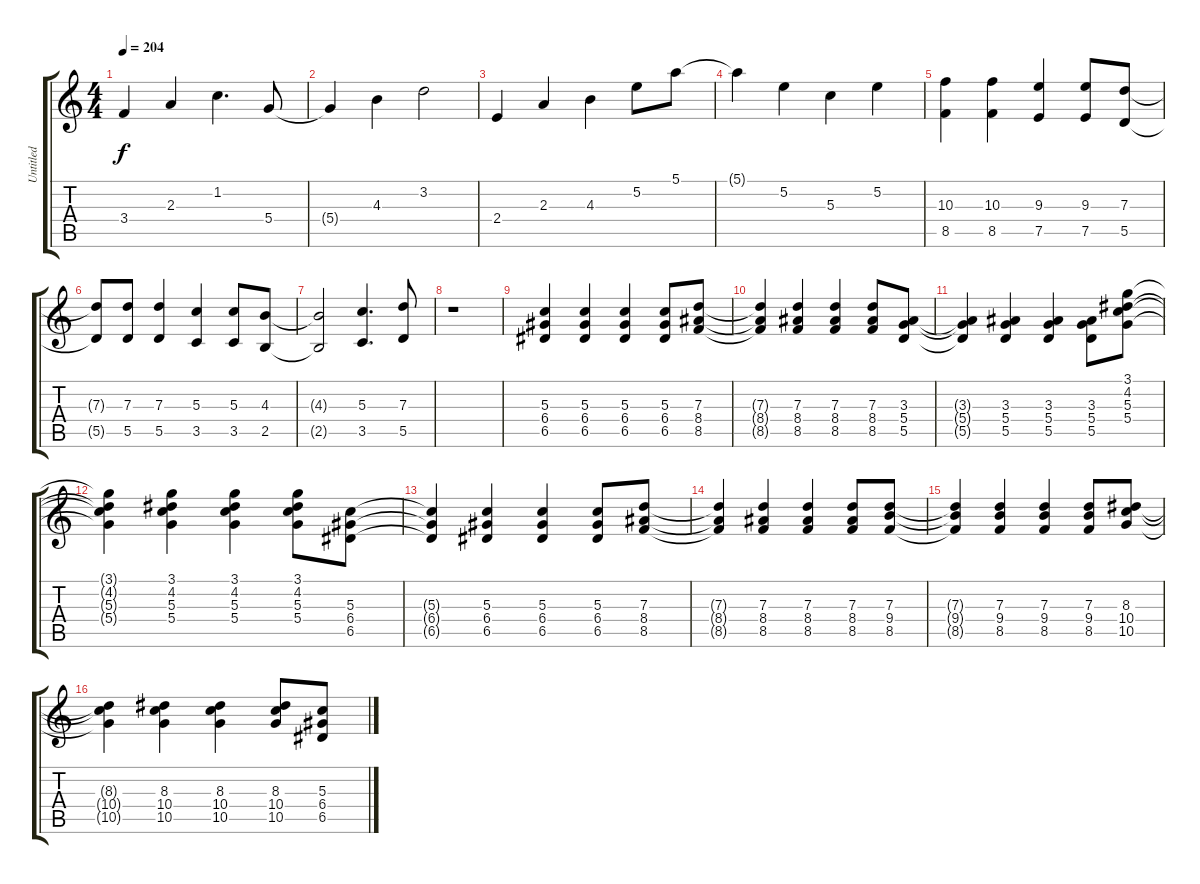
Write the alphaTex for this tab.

\track ("Untitled" "Untitled") {instrument overdrivenguitar}
\staff {score tabs}
\tuning (E4 B3 G3 D3 A2 E2) {hide}
\ts (4 4)
\tempo 204
\clef g2
\ks c
3.4.4{dy f} 2.3.4 1.2.4{d} 5.4.8 |
5.4{t}.4 4.3.4 3.2.2 |
2.4.4 2.3.4 4.3.4 5.2.8 5.1.8 |
5.1{t}.4 5.2.4 5.3.4 5.2.4 |
(10.3 8.5).4 (10.3 8.5).4 (9.3 7.5).4 (9.3 7.5).8 (7.3 5.5).8 |
(7.3{t} 5.5{t}).8 (7.3 5.5).8 (7.3 5.5).4 (5.3 3.5).4 (5.3 3.5).8 (4.3 2.5).8 |
(4.3{t} 2.5{t}).2 (5.3 3.5).4{d} (7.3 5.5).8 |
r.1 |
(5.3 6.4 6.5).4 (5.3 6.4 6.5).4 (5.3 6.4 6.5).4 (5.3 6.4 6.5).8 (7.3 8.4 8.5).8 |
(7.3{t} 8.4{t} 8.5{t}).4 (7.3 8.4 8.5).4 (7.3 8.4 8.5).4 (7.3 8.4 8.5).8 (3.3 5.4 5.5).8 |
(3.3{t} 5.4{t} 5.5{t}).4 (3.3 5.4 5.5).4 (3.3 5.4 5.5).4 (3.3 5.4 5.5).8 (3.1 4.2 5.3 5.4).8 |
(3.1{t} 4.2{t} 5.3{t} 5.4{t}).4 (3.1 4.2 5.3 5.4).4 (3.1 4.2 5.3 5.4).4 (3.1 4.2 5.3 5.4).8 (5.3 6.4 6.5).8 |
(5.3{t} 6.4{t} 6.5{t}).4 (5.3 6.4 6.5).4 (5.3 6.4 6.5).4 (5.3 6.4 6.5).8 (7.3 8.4 8.5).8 |
(7.3{t} 8.4{t} 8.5{t}).4 (7.3 8.4 8.5).4 (7.3 8.4 8.5).4 (7.3 8.4 8.5).8 (7.3 9.4 8.5).8 |
(7.3{t} 9.4{t} 8.5{t}).4 (7.3 9.4 8.5).4 (7.3 9.4 8.5).4 (7.3 9.4 8.5).8 (8.3 10.4 10.5).8 |
(8.3{t} 10.4{t} 10.5{t}).4 (8.3 10.4 10.5).4 (8.3 10.4 10.5).4 (8.3 10.4 10.5).8 (5.3 6.4 6.5).8
